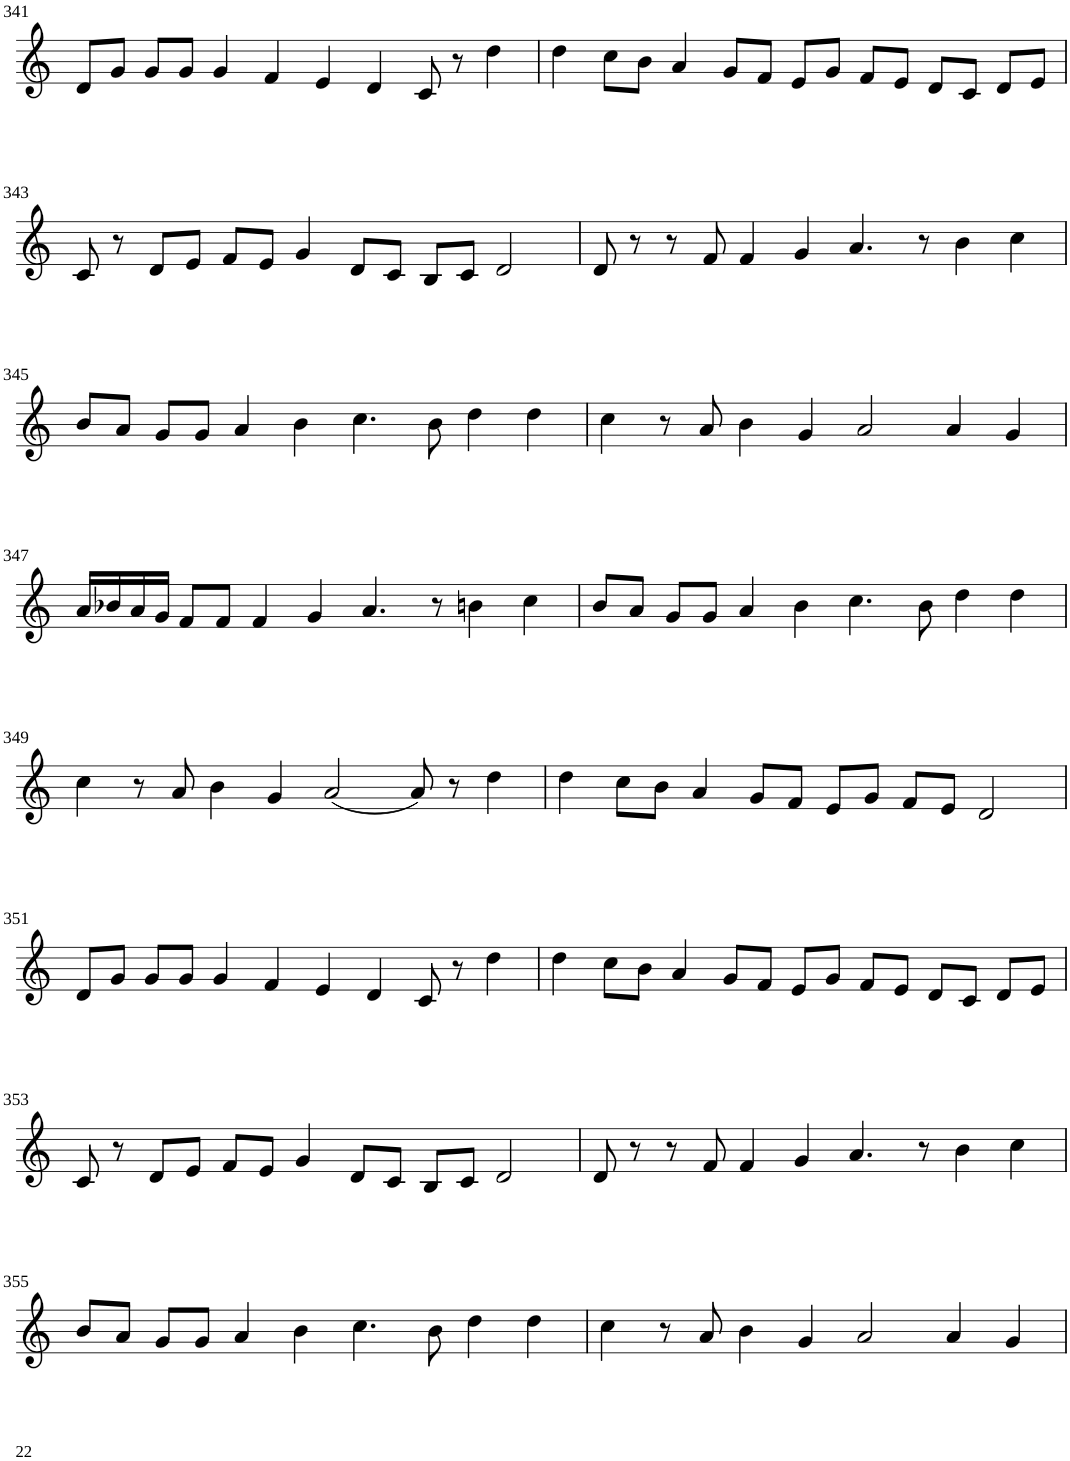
**kern
*part1
*staff1
*I"Violin
!!LO:PB:g=z
*clefG2
*k[]
*M8/4
=341
8d/L
8g/J
8g/L
8g/J
4g/
4f/
4e/
4d/
8c/
8r
4dd\
=342
4dd\
8cc\L
8b\J
4a/
8g/L
8f/J
8e/L
8g/J
8f/L
8e/J
8d/L
8c/J
8d/L
8e/J
!!LO:LB:g=z
=343
8c/
8r
8d/L
8e/J
8f/L
8e/J
4g/
8d/L
8c/J
8B/L
8c/J
2d/
=344
8d/
8r
8r
8f/
4f/
4g/
4.a/
8r
4b\
4cc\
!!LO:LB:g=z
=345
8b/L
8a/J
8g/L
8g/J
4a/
4b\
4.cc\
8b\
4dd\
4dd\
=346
4cc\
8r
8a/
4b\
4g/
2a/
4a/
4g/
!!LO:LB:g=z
=347
16a/LL
16b-X/
16a/
16g/JJ
8f/L
8f/J
4f/
4g/
4.a/
8r
4bn\
4cc\
=348
8b/L
8a/J
8g/L
8g/J
4a/
4b\
4.cc\
8b\
4dd\
4dd\
!!LO:LB:g=z
=349
4cc\
8r
8a/
4b\
4g/
(2a/
8a/)
8r
4dd\
=350
4dd\
8cc\L
8b\J
4a/
8g/L
8f/J
8e/L
8g/J
8f/L
8e/J
2d/
!!LO:LB:g=z
=351
8d/L
8g/J
8g/L
8g/J
4g/
4f/
4e/
4d/
8c/
8r
4dd\
=352
4dd\
8cc\L
8b\J
4a/
8g/L
8f/J
8e/L
8g/J
8f/L
8e/J
8d/L
8c/J
8d/L
8e/J
!!LO:LB:g=z
=353
8c/
8r
8d/L
8e/J
8f/L
8e/J
4g/
8d/L
8c/J
8B/L
8c/J
2d/
=354
8d/
8r
8r
8f/
4f/
4g/
4.a/
8r
4b\
4cc\
!!LO:LB:g=z
=355
8b/L
8a/J
8g/L
8g/J
4a/
4b\
4.cc\
8b\
4dd\
4dd\
=356
4cc\
8r
8a/
4b\
4g/
2a/
4a/
4g/
=
*-
